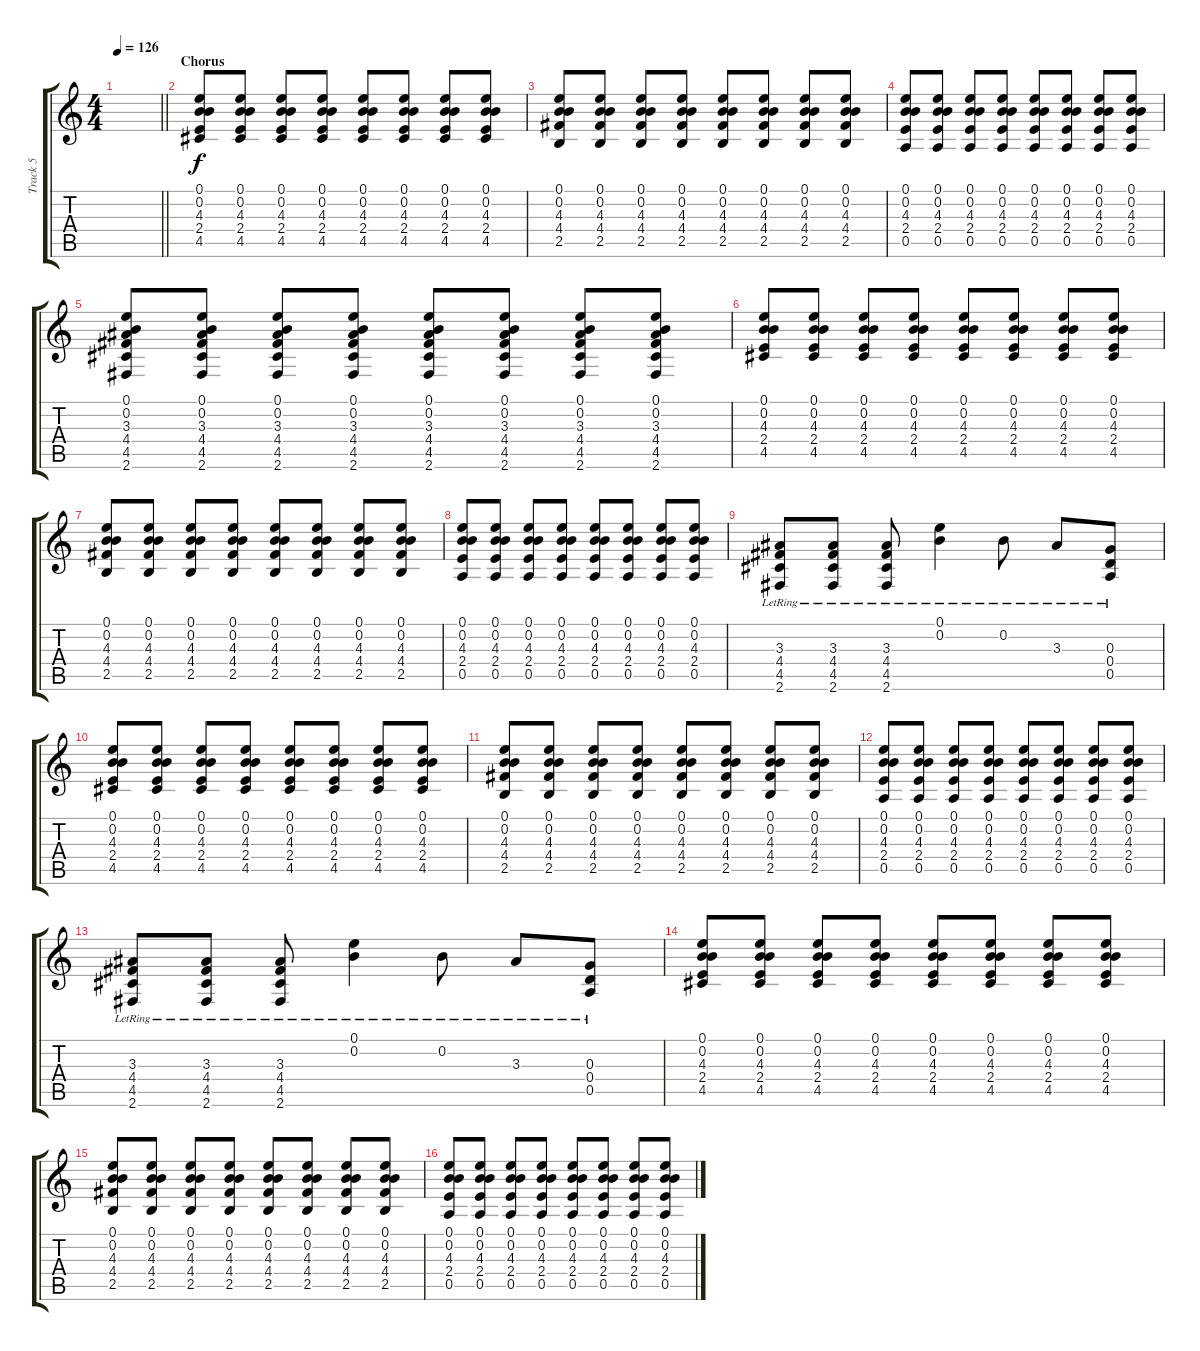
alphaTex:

\track ("Track 5" "Track 5") {instrument distortionguitar}
\staff {score tabs}
\tuning (E4 B3 G3 D3 A2 E2) {hide}
\ts (4 4)
\tempo 126
\clef g2
\barLineRight lightlight
\ks c
|
\section ("" "Chorus")
(0.1 0.2 4.3 2.4 4.5).8 (0.1 0.2 4.3 2.4 4.5).8 (0.1 0.2 4.3 2.4 4.5).8 (0.1 0.2 4.3 2.4 4.5).8 (0.1 0.2 4.3 2.4 4.5).8 (0.1 0.2 4.3 2.4 4.5).8 (0.1 0.2 4.3 2.4 4.5).8 (0.1 0.2 4.3 2.4 4.5).8 |
(0.1 0.2 4.3 4.4 2.5).8 (0.1 0.2 4.3 4.4 2.5).8 (0.1 0.2 4.3 4.4 2.5).8 (0.1 0.2 4.3 4.4 2.5).8 (0.1 0.2 4.3 4.4 2.5).8 (0.1 0.2 4.3 4.4 2.5).8 (0.1 0.2 4.3 4.4 2.5).8 (0.1 0.2 4.3 4.4 2.5).8 |
(0.1 0.2 4.3 2.4 0.5).8 (0.1 0.2 4.3 2.4 0.5).8 (0.1 0.2 4.3 2.4 0.5).8 (0.1 0.2 4.3 2.4 0.5).8 (0.1 0.2 4.3 2.4 0.5).8 (0.1 0.2 4.3 2.4 0.5).8 (0.1 0.2 4.3 2.4 0.5).8 (0.1 0.2 4.3 2.4 0.5).8 |
(0.1 0.2 3.3 4.4 4.5 2.6).8 (0.1 0.2 3.3 4.4 4.5 2.6).8 (0.1 0.2 3.3 4.4 4.5 2.6).8 (0.1 0.2 3.3 4.4 4.5 2.6).8 (0.1 0.2 3.3 4.4 4.5 2.6).8 (0.1 0.2 3.3 4.4 4.5 2.6).8 (0.1 0.2 3.3 4.4 4.5 2.6).8 (0.1 0.2 3.3 4.4 4.5 2.6).8 |
(0.1 0.2 4.3 2.4 4.5).8 (0.1 0.2 4.3 2.4 4.5).8 (0.1 0.2 4.3 2.4 4.5).8 (0.1 0.2 4.3 2.4 4.5).8 (0.1 0.2 4.3 2.4 4.5).8 (0.1 0.2 4.3 2.4 4.5).8 (0.1 0.2 4.3 2.4 4.5).8 (0.1 0.2 4.3 2.4 4.5).8 |
(0.1 0.2 4.3 4.4 2.5).8 (0.1 0.2 4.3 4.4 2.5).8 (0.1 0.2 4.3 4.4 2.5).8 (0.1 0.2 4.3 4.4 2.5).8 (0.1 0.2 4.3 4.4 2.5).8 (0.1 0.2 4.3 4.4 2.5).8 (0.1 0.2 4.3 4.4 2.5).8 (0.1 0.2 4.3 4.4 2.5).8 |
(0.1 0.2 4.3 2.4 0.5).8 (0.1 0.2 4.3 2.4 0.5).8 (0.1 0.2 4.3 2.4 0.5).8 (0.1 0.2 4.3 2.4 0.5).8 (0.1 0.2 4.3 2.4 0.5).8 (0.1 0.2 4.3 2.4 0.5).8 (0.1 0.2 4.3 2.4 0.5).8 (0.1 0.2 4.3 2.4 0.5).8 |
(3.3{lr} 4.4{lr} 4.5{lr} 2.6{lr}).8 (3.3{lr} 4.4{lr} 4.5{lr} 2.6{lr}).8 (3.3{lr} 4.4{lr} 4.5{lr} 2.6{lr}).8 (0.1{lr} 0.2{lr}).4 0.2{lr}.8 3.3{lr}.8 (0.3{lr} 0.4{lr} 0.5{lr}).8 |
(0.1 0.2 4.3 2.4 4.5).8 (0.1 0.2 4.3 2.4 4.5).8 (0.1 0.2 4.3 2.4 4.5).8 (0.1 0.2 4.3 2.4 4.5).8 (0.1 0.2 4.3 2.4 4.5).8 (0.1 0.2 4.3 2.4 4.5).8 (0.1 0.2 4.3 2.4 4.5).8 (0.1 0.2 4.3 2.4 4.5).8 |
(0.1 0.2 4.3 4.4 2.5).8 (0.1 0.2 4.3 4.4 2.5).8 (0.1 0.2 4.3 4.4 2.5).8 (0.1 0.2 4.3 4.4 2.5).8 (0.1 0.2 4.3 4.4 2.5).8 (0.1 0.2 4.3 4.4 2.5).8 (0.1 0.2 4.3 4.4 2.5).8 (0.1 0.2 4.3 4.4 2.5).8 |
(0.1 0.2 4.3 2.4 0.5).8 (0.1 0.2 4.3 2.4 0.5).8 (0.1 0.2 4.3 2.4 0.5).8 (0.1 0.2 4.3 2.4 0.5).8 (0.1 0.2 4.3 2.4 0.5).8 (0.1 0.2 4.3 2.4 0.5).8 (0.1 0.2 4.3 2.4 0.5).8 (0.1 0.2 4.3 2.4 0.5).8 |
(3.3{lr} 4.4{lr} 4.5{lr} 2.6{lr}).8 (3.3{lr} 4.4{lr} 4.5{lr} 2.6{lr}).8 (3.3{lr} 4.4{lr} 4.5{lr} 2.6{lr}).8 (0.1{lr} 0.2{lr}).4 0.2{lr}.8 3.3{lr}.8 (0.3{lr} 0.4{lr} 0.5{lr}).8 |
(0.1 0.2 4.3 2.4 4.5).8 (0.1 0.2 4.3 2.4 4.5).8 (0.1 0.2 4.3 2.4 4.5).8 (0.1 0.2 4.3 2.4 4.5).8 (0.1 0.2 4.3 2.4 4.5).8 (0.1 0.2 4.3 2.4 4.5).8 (0.1 0.2 4.3 2.4 4.5).8 (0.1 0.2 4.3 2.4 4.5).8 |
(0.1 0.2 4.3 4.4 2.5).8 (0.1 0.2 4.3 4.4 2.5).8 (0.1 0.2 4.3 4.4 2.5).8 (0.1 0.2 4.3 4.4 2.5).8 (0.1 0.2 4.3 4.4 2.5).8 (0.1 0.2 4.3 4.4 2.5).8 (0.1 0.2 4.3 4.4 2.5).8 (0.1 0.2 4.3 4.4 2.5).8 |
(0.1 0.2 4.3 2.4 0.5).8 (0.1 0.2 4.3 2.4 0.5).8 (0.1 0.2 4.3 2.4 0.5).8 (0.1 0.2 4.3 2.4 0.5).8 (0.1 0.2 4.3 2.4 0.5).8 (0.1 0.2 4.3 2.4 0.5).8 (0.1 0.2 4.3 2.4 0.5).8 (0.1 0.2 4.3 2.4 0.5).8
